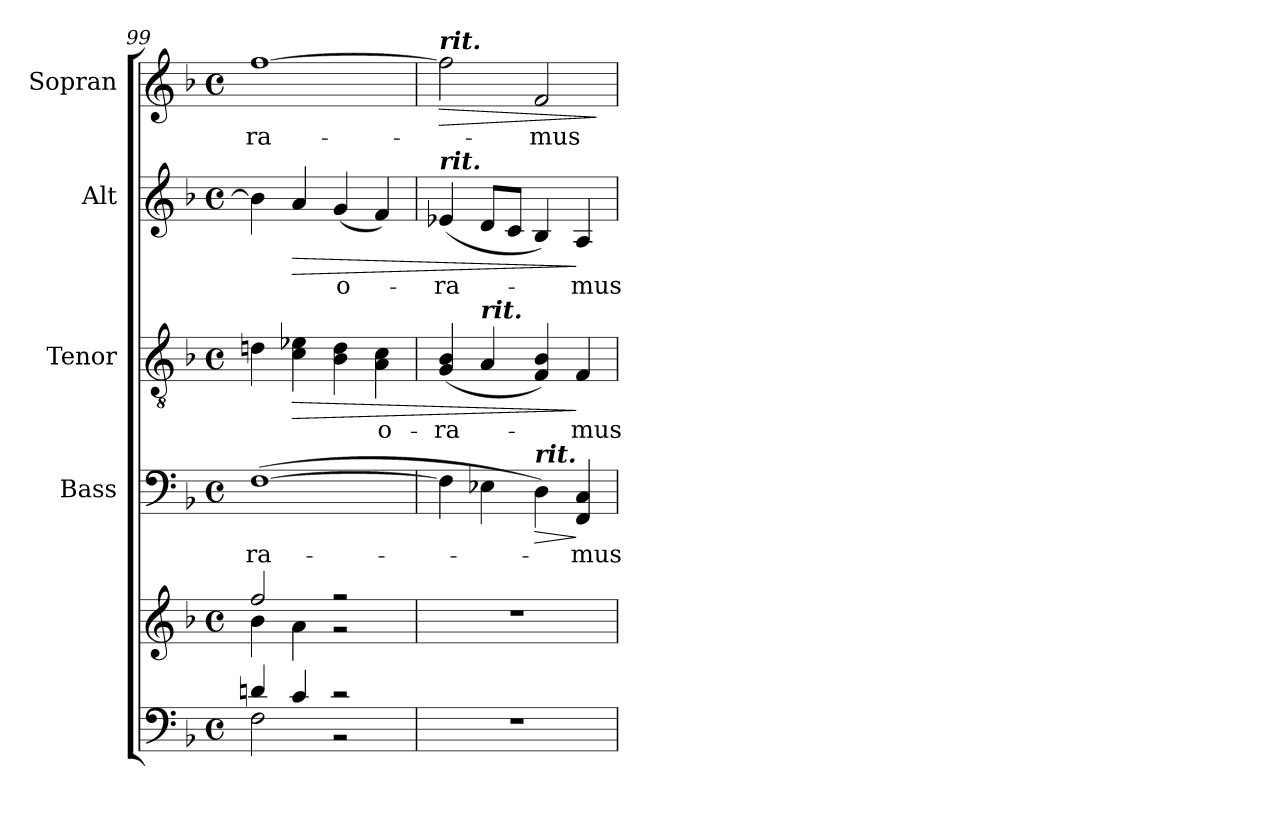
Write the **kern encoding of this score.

**kern	**kern	**kern	**text	**dynam	**kern	**text	**dynam	**kern	**text	**dynam	**kern	**text	**dynam
*part5	*part5	*part4	*part4	*part4	*part3	*part3	*part3	*part2	*part2	*part2	*part1	*part1	*part1
*staff6	*staff5	*staff4	*staff4	*staff4	*staff3	*staff3	*staff3	*staff2	*staff2	*staff2	*staff1	*staff1	*staff1
*	*	*I"Bass	*	*	*I"Tenor	*	*	*I"Alt	*	*	*I"Sopran	*	*
*	*	*I'B.	*	*	*I'T.	*	*	*I'A.	*	*	*I'S.	*	*
*clefF4	*clefG2	*clefF4	*	*	*clefGv2	*	*	*clefG2	*	*	*clefG2	*	*
*k[b-]	*k[b-]	*k[b-]	*	*	*k[b-]	*	*	*k[b-]	*	*	*k[b-]	*	*
*F:	*F:	*F:	*	*	*F:	*	*	*F:	*	*	*F:	*	*
*M4/4	*M4/4	*M4/4	*	*	*M4/4	*	*	*M4/4	*	*	*M4/4	*	*
*met(c)	*met(c)	*met(c)	*	*	*met(c)	*	*	*met(c)	*	*	*met(c)	*	*
=99	=99	=99	=99	=99	=99	=99	=99	=99	=99	=99	=99	=99	=99
*^	*^	*	*	*	*	*	*	*	*	*	*	*	*
!	!	!	!	!	!LO:LY:b	!	!	!	!	!	!	!	!	!LO:LY:b	!
4dn/	2F\	2ff/	4b-\	(>[1F	ra-	.	4dn\	.	.	4b-\]	.	.	[1ff	-ra-	.
!	!	!	!	!	!	!	!	!	!LO:HP:b	!	!	!LO:HP:b	!	!	!
4c/	.	.	4a\	.	.	.	4c\ 4e-X\	.	>	4a/	.	>	.	.	.
!	!	!	!	!	!	!	!	!	!	!	!LO:LY:b	!	!	!	!
2r	2r	2r	2r	.	.	.	4B-\ 4d\	.	.	(<4g/	-o-	.	.	.	.
!	!	!	!	!	!	!	!	!LO:LY:b	!	!	!	!	!	!	!
.	.	.	.	.	.	.	4A\ 4c\	-o-	.	4f/)	.	.	.	.	.
*v	*v	*	*	*	*	*	*	*	*	*	*	*	*	*	*
*	*v	*v	*	*	*	*	*	*	*	*	*	*	*	*
=100	=100	=100	=100	=100	=100	=100	=100	=100	=100	=100	=100	=100	=100
!	!	!	!	!	!	!	!	!	!	!	!LO:TX:a:Bi:t=rit.	!	!
!	!	!	!	!	!	!	!	!LO:TX:a:Bi:t=rit.	!	!	!	!	!
!	!	!	!	!	!	!LO:LY:b	!	!	!LO:LY:b	!	!	!	!LO:HP:b
1r	1r	4F\]	.	.	(<4G/ 4B-/	-ra-	.	(<4e-X/	-ra-	.	2ff\]	.	>
!	!	!	!	!	!LO:TX:a:Bi:t=rit.	!	!	!	!	!	!	!	!
.	.	4E-X\	.	.	4A/	.	.	8d/L	.	.	.	.	.
.	.	.	.	.	.	.	.	8c/J	.	.	.	.	.
!	!	!LO:TX:a:Bi:t=rit.	!	!	!	!	!	!	!	!	!	!	!
!	!	!	!	!LO:HP:b	!	!	!	!	!	!	!	!LO:LY:b	!
.	.	4D\)	.	>	4F/ 4B-/)	.	.	4B-/)	.	.	2f/	-mus	.
!	!	!	!LO:LY:b	!	!	!LO:LY:b	!	!	!LO:LY:b	!	!	!	!
.	.	4FF/ 4C/	-mus	]	4F/	-mus	]	4A/	-mus	]	.	.	.
.	.	.	.	.	.	.	.	.	.	.	.	.	]
=	=	=	=	=	=	=	=	=	=	=	=	=	=
*-	*-	*-	*-	*-	*-	*-	*-	*-	*-	*-	*-	*-	*-
